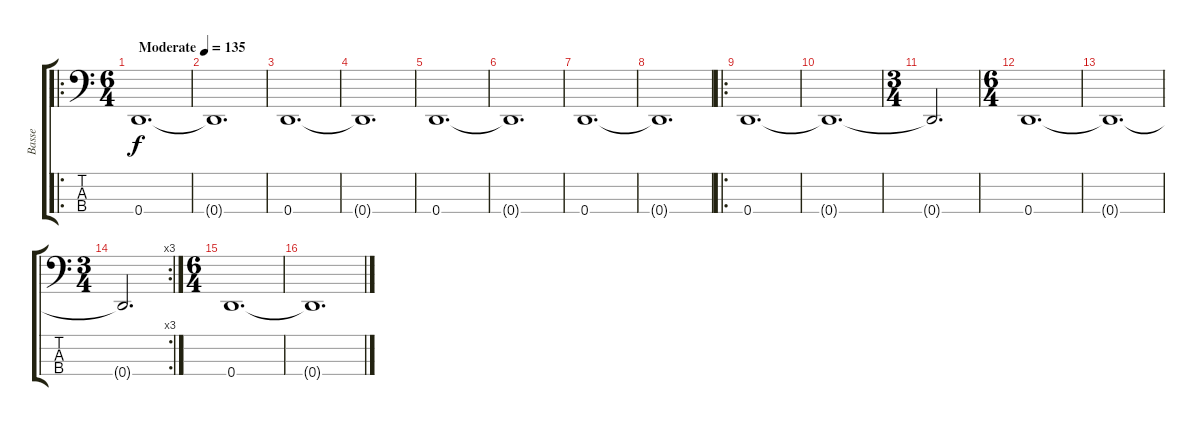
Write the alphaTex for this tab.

\track ("Basse" "Basse") {instrument electricbassfinger}
\staff {score tabs}
\tuning (F2 C2 G1 D1) {hide}
\ro
\ts (6 4)
\tempo (135 "Moderate")
\clef f4
\ks c
0.4.1{d dy f instrument electricbassfinger} |
0.4{t}.1{d} |
0.4.1{d} |
0.4{t}.1{d} |
0.4.1{d} |
0.4{t}.1{d} |
0.4.1{d} |
0.4{t}.1{d} |
\ro
0.4.1{d} |
0.4{t}.1{d} |
\ts (3 4)
0.4{t}.2{d} |
\ts (6 4)
0.4.1{d} |
0.4{t}.1{d} |
\rc 3
\ts (3 4)
0.4{t}.2{d} |
\ts (6 4)
0.4.1{d} |
0.4{t}.1{d}
